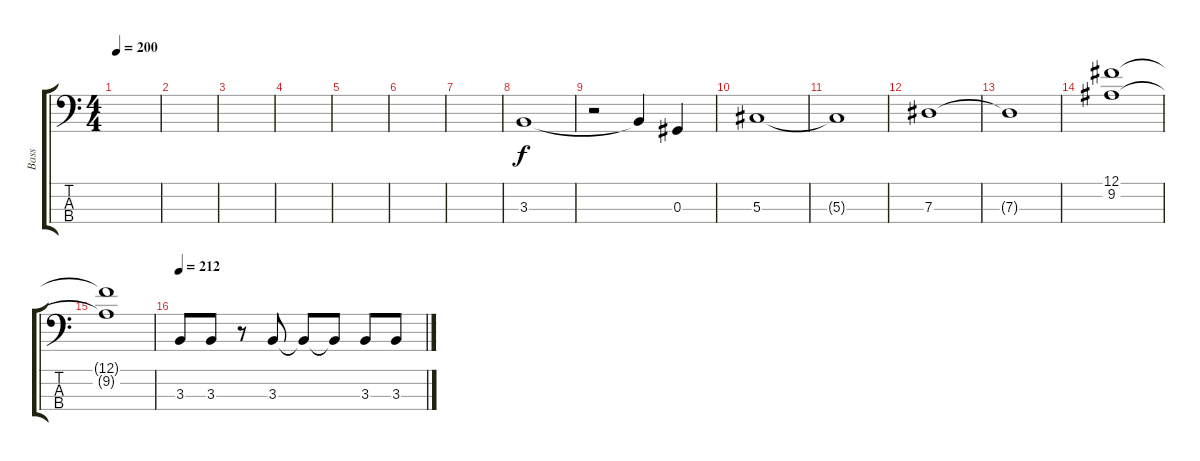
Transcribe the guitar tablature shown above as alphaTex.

\track ("Bass" "Bass") {instrument electricbassfinger}
\staff {score tabs}
\tuning (Gb2 Db2 Ab1 Db1) {hide}
\ts (4 4)
\tempo 200
\clef f4
\ks c
|
|
|
|
|
|
|
3.3.1 |
r.2 3.3{t}.4 0.3.4 |
5.3.1 |
5.3{t}.1 |
7.3.1 |
7.3{t}.1 |
(12.1 9.2).1 |
(12.1{t} 9.2{t}).1 |
\tempo 212
3.3.8 3.3.8 r.8 3.3.8 3.3{t}.8 3.3{t}.8 3.3.8 3.3.8
